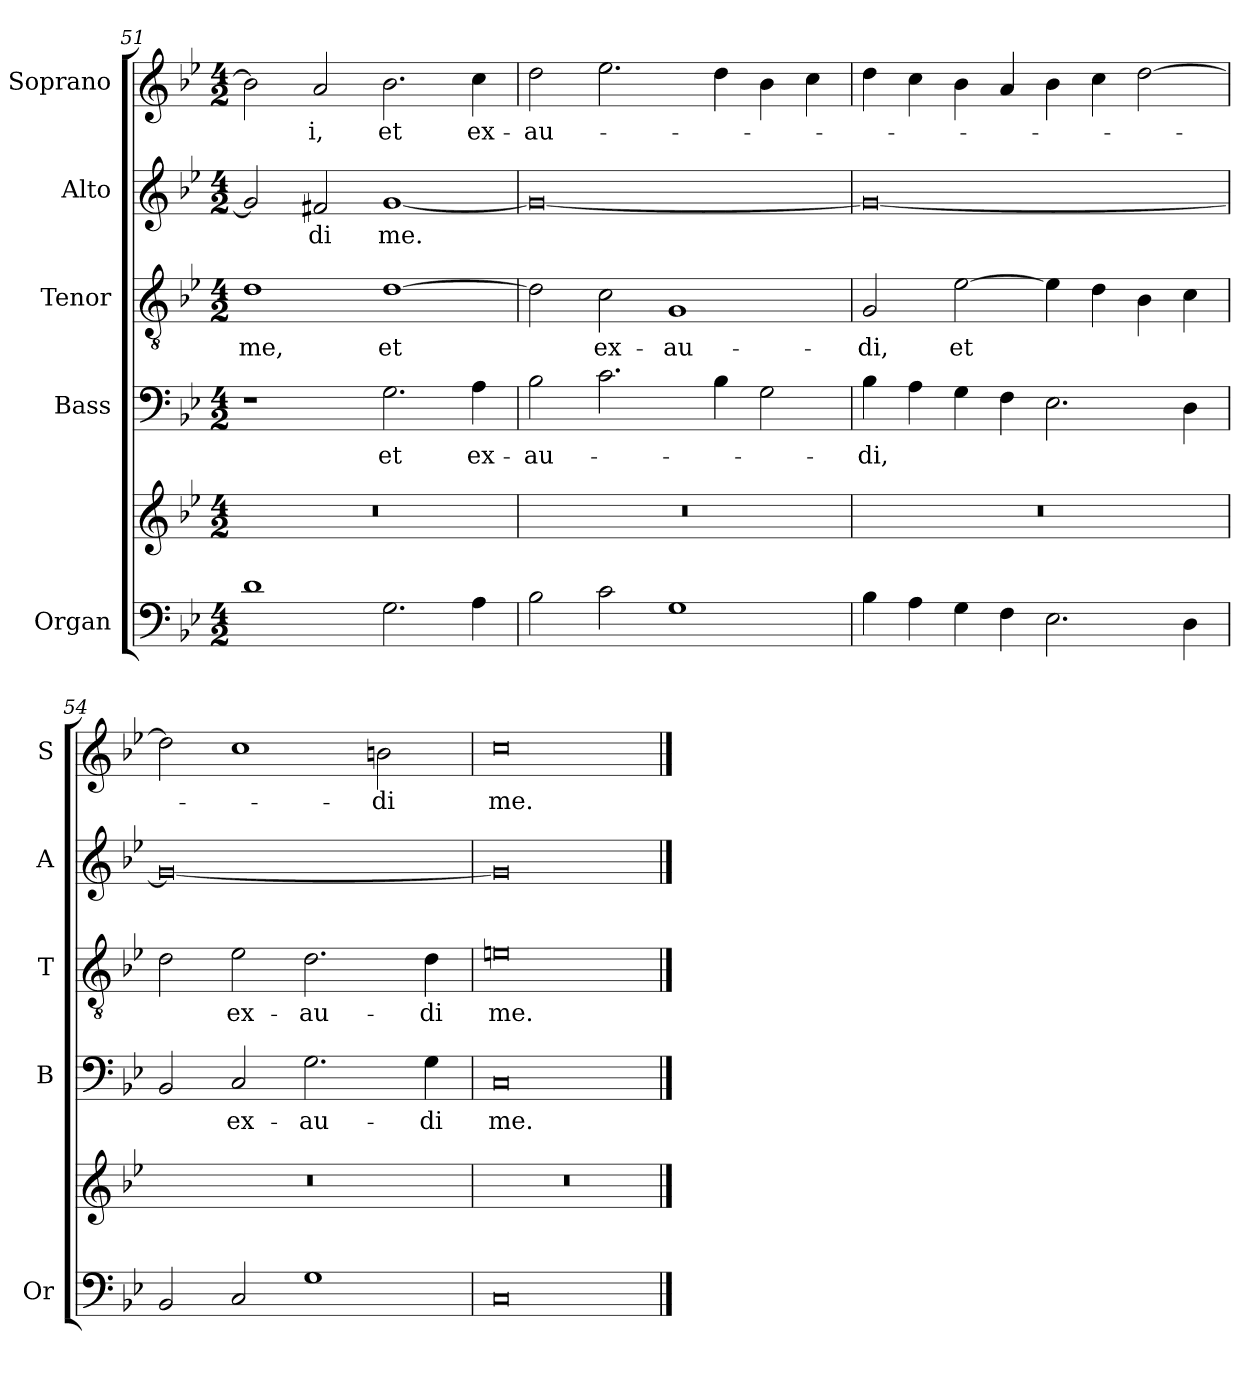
**kern	**kern	**kern	**text	**kern	**text	**kern	**text	**kern	**text
*part5	*part5	*part4	*part4	*part3	*part3	*part2	*part2	*part1	*part1
*staff6	*staff5	*staff4	*staff4	*staff3	*staff3	*staff2	*staff2	*staff1	*staff1
*I"Organ	*	*I"Bass	*	*I"Tenor	*	*I"Alto	*	*I"Soprano	*
*I'Or	*	*I'B	*	*I'T	*	*I'A	*	*I'S	*
!!LO:LB:g=z
*clefF4	*clefG2	*clefF4	*	*clefGv2	*	*clefG2	*	*clefG2	*
*k[b-e-]	*k[b-e-]	*k[b-e-]	*	*k[b-e-]	*	*k[b-e-]	*	*k[b-e-]	*
*B-:	*B-:	*B-:	*	*B-:	*	*B-:	*	*B-:	*
*M4/2	*M4/2	*M4/2	*	*M4/2	*	*M4/2	*	*M4/2	*
=51	=51	=51	=51	=51	=51	=51	=51	=51	=51
!	!	!	!	!	!LO:LY:b	!	!	!	!
1d	0r	1r	.	1d	me,	2g/]	.	2b-\]	.
!	!	!	!	!	!	!	!LO:LY:b	!	!LO:LY:b
.	.	.	.	.	.	2f#X/	-di	2a/	-i,
!	!	!	!LO:LY:b	!	!LO:LY:b	!	!LO:LY:b	!	!LO:LY:b
2.G\	.	2.G\	et	[1d	et	[1g	me.	2.b-\	et
!	!	!	!LO:LY:b	!	!	!	!	!	!LO:LY:b
4A\	.	4A\	ex-	.	.	.	.	4cc\	ex-
=52	=52	=52	=52	=52	=52	=52	=52	=52	=52
!	!	!	!LO:LY:b	!	!	!	!	!	!LO:LY:b
2B-\	0r	2B-\	-au-	2d\]	.	0g_	.	2dd\	-au-
!	!	!	!	!	!LO:LY:b	!	!	!	!
2c\	.	2.c\	.	2c\	ex-	.	.	2.ee-\	.
!	!	!	!	!	!LO:LY:b	!	!	!	!
1G	.	.	.	1G	-au-	.	.	.	.
.	.	4B-\	.	.	.	.	.	4dd\	.
.	.	2G\	.	.	.	.	.	4b-\	.
.	.	.	.	.	.	.	.	4cc\	.
=53	=53	=53	=53	=53	=53	=53	=53	=53	=53
!	!	!	!LO:LY:b	!	!LO:LY:b	!	!	!	!
4B-\	0r	4B-\	-di,	2G/	-di,	0g_	.	4dd\	.
4A\	.	4A\	.	.	.	.	.	4cc\	.
!	!	!	!	!	!LO:LY:b	!	!	!	!
4G\	.	4G\	.	[2e-\	et	.	.	4b-\	.
4F\	.	4F\	.	.	.	.	.	4a/	.
2.E-\	.	2.E-\	.	4e-\]	.	.	.	4b-\	.
.	.	.	.	4d\	.	.	.	4cc\	.
.	.	.	.	4B-\	.	.	.	[2dd\	.
4D\	.	4D\	.	4c\	.	.	.	.	.
=54	=54	=54	=54	=54	=54	=54	=54	=54	=54
2BB-/	0r	2BB-/	.	2d\	.	0g_	.	2dd\]	.
!	!	!	!LO:LY:b	!	!LO:LY:b	!	!	!	!
2C/	.	2C/	ex-	2e-\	ex-	.	.	1cc	.
!	!	!	!LO:LY:b	!	!LO:LY:b	!	!	!	!
1G	.	2.G\	-au-	2.d\	-au-	.	.	.	.
!	!	!	!	!	!	!	!	!	!LO:LY:b
.	.	.	.	.	.	.	.	2bn\	-di
!	!	!	!LO:LY:b	!	!LO:LY:b	!	!	!	!
.	.	4G\	-di	4d\	-di	.	.	.	.
=55	=55	=55	=55	=55	=55	=55	=55	=55	=55
!	!	!	!LO:LY:b	!	!LO:LY:b	!	!	!	!LO:LY:b
0C	0r	0C	me.	0en	me.	0g]	.	0cc	me.
==	==	==	==	==	==	==	==	==	==
*-	*-	*-	*-	*-	*-	*-	*-	*-	*-
